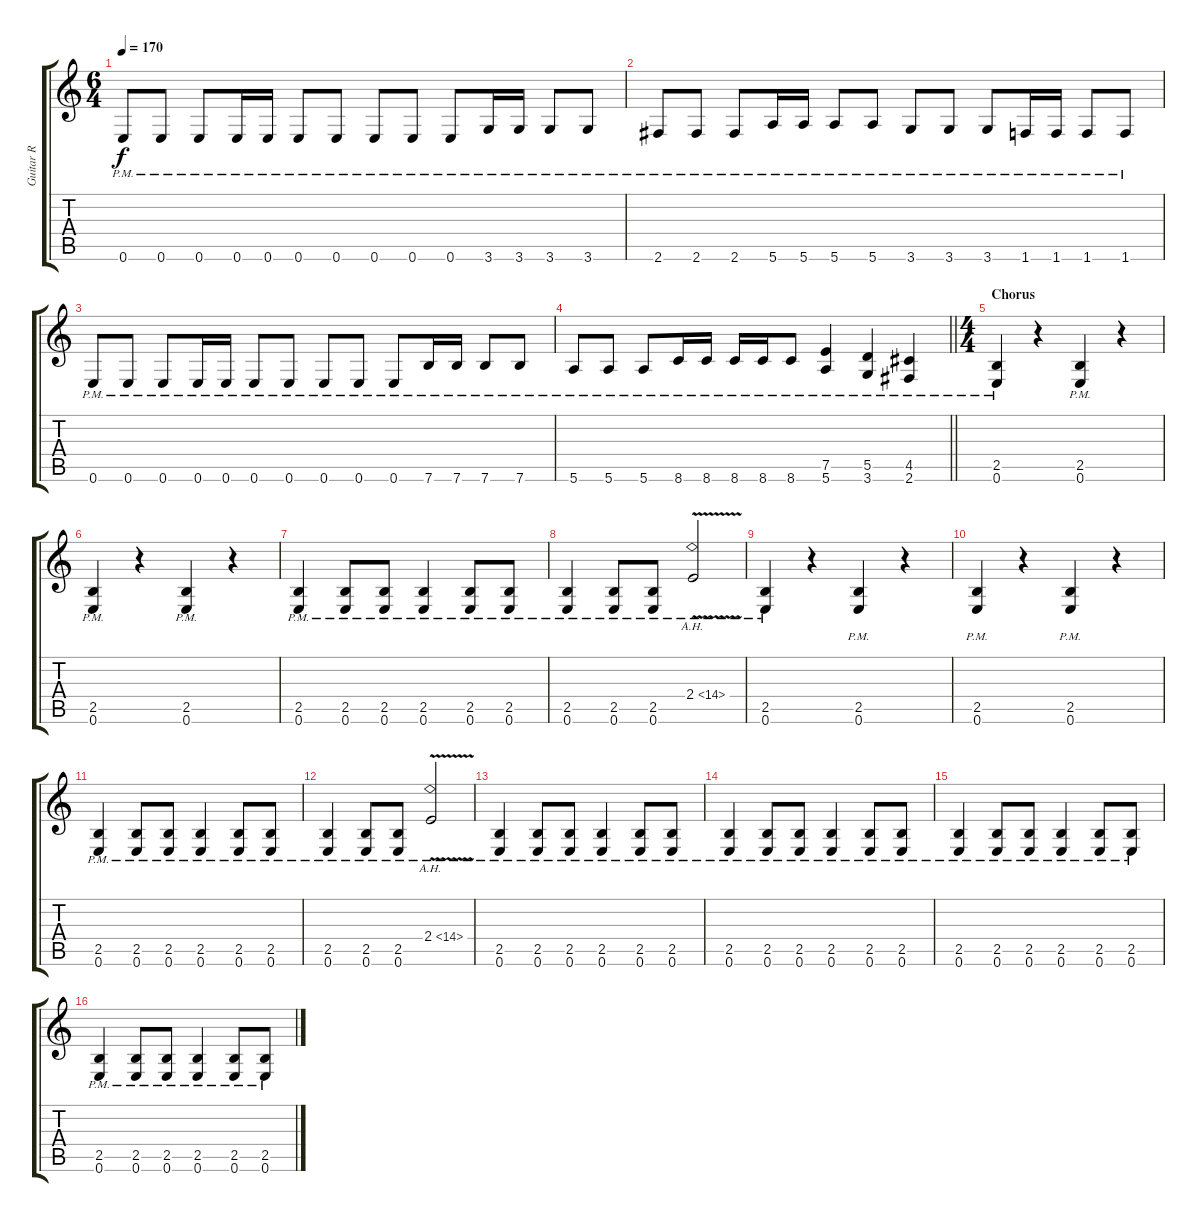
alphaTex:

\track ("Guitar R" "Guitar R") {instrument distortionguitar}
\staff {score tabs}
\tuning (E4 B3 G3 D3 A2 E2) {hide}
\ts (6 4)
\tempo 170
\clef g2
\ks c
0.6{pm}.8{dy f} 0.6{pm}.8 0.6{pm}.8 0.6{pm}.16 0.6{pm}.16 0.6{pm}.8 0.6{pm}.8 0.6{pm}.8 0.6{pm}.8 0.6{pm}.8 3.6{pm}.16 3.6{pm}.16 3.6{pm}.8 3.6{pm}.8 |
2.6{pm}.8 2.6{pm}.8 2.6{pm}.8 5.6{pm}.16 5.6{pm}.16 5.6{pm}.8 5.6{pm}.8 3.6{pm}.8 3.6{pm}.8 3.6{pm}.8 1.6{pm}.16 1.6{pm}.16 1.6{pm}.8 1.6{pm}.8 |
0.6{pm}.8 0.6{pm}.8 0.6{pm}.8 0.6{pm}.16 0.6{pm}.16 0.6{pm}.8 0.6{pm}.8 0.6{pm}.8 0.6{pm}.8 0.6{pm}.8 7.6{pm}.16 7.6{pm}.16 7.6{pm}.8 7.6{pm}.8 |
\barLineRight lightlight
5.6{pm}.8 5.6{pm}.8 5.6{pm}.8 8.6{pm}.16 8.6{pm}.16 8.6{pm}.16 8.6{pm}.16 8.6{pm}.8 (7.5{pm} 5.6{pm}).4 (5.5{pm} 3.6{pm}).4 (4.5{pm} 2.6{pm}).4 |
\ts (4 4)
\section ("" "Chorus")
(2.5{pm} 0.6{pm}).4 r.4 (2.5{pm} 0.6{pm}).4 r.4 |
(2.5{pm} 0.6{pm}).4 r.4 (2.5{pm} 0.6{pm}).4 r.4 |
(2.5{pm} 0.6{pm}).4 (2.5{pm} 0.6{pm}).8 (2.5{pm} 0.6{pm}).8 (2.5{pm} 0.6{pm}).4 (2.5{pm} 0.6{pm}).8 (2.5{pm} 0.6{pm}).8 |
(2.5{pm} 0.6{pm}).4 (2.5{pm} 0.6{pm}).8 (2.5{pm} 0.6{pm}).8 2.4{ah 12 v pm}.2 |
(2.5{pm} 0.6{pm}).4 r.4 (2.5{pm} 0.6{pm}).4 r.4 |
(2.5{pm} 0.6{pm}).4 r.4 (2.5{pm} 0.6{pm}).4 r.4 |
(2.5{pm} 0.6{pm}).4 (2.5{pm} 0.6{pm}).8 (2.5{pm} 0.6{pm}).8 (2.5{pm} 0.6{pm}).4 (2.5{pm} 0.6{pm}).8 (2.5{pm} 0.6{pm}).8 |
(2.5{pm} 0.6{pm}).4 (2.5{pm} 0.6{pm}).8 (2.5{pm} 0.6{pm}).8 2.4{ah 12 v pm}.2 |
(2.5{pm} 0.6{pm}).4 (2.5{pm} 0.6{pm}).8 (2.5{pm} 0.6{pm}).8 (2.5{pm} 0.6{pm}).4 (2.5{pm} 0.6{pm}).8 (2.5{pm} 0.6{pm}).8 |
(2.5{pm} 0.6{pm}).4 (2.5{pm} 0.6{pm}).8 (2.5{pm} 0.6{pm}).8 (2.5{pm} 0.6{pm}).4 (2.5{pm} 0.6{pm}).8 (2.5{pm} 0.6{pm}).8 |
(2.5{pm} 0.6{pm}).4 (2.5{pm} 0.6{pm}).8 (2.5{pm} 0.6{pm}).8 (2.5{pm} 0.6{pm}).4 (2.5{pm} 0.6{pm}).8 (2.5{pm} 0.6{pm}).8 |
(2.5{pm} 0.6{pm}).4 (2.5{pm} 0.6{pm}).8 (2.5{pm} 0.6{pm}).8 (2.5{pm} 0.6{pm}).4 (2.5{pm} 0.6{pm}).8 (2.5{pm} 0.6{pm}).8
